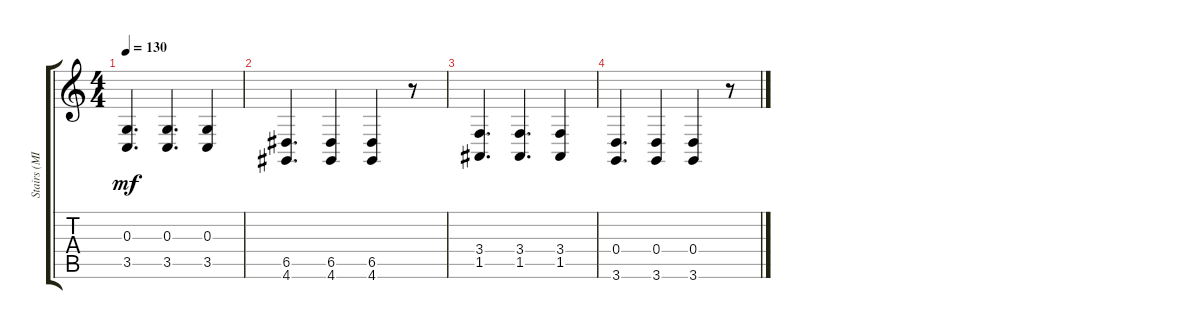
\track ("Stairs (MIDI)" "Stairs (MI") {instrument harpsichord}
\staff {score tabs}
\tuning (E4 B3 G3 D3 A2 E2) {hide}
\ts (4 4)
\tempo 130
\clef g2
\ks c
(0.3 3.5).4{d dy mf} (0.3 3.5).4{d} (0.3 3.5).4 |
(6.5 4.6).4{d} (6.5 4.6).4 (6.5 4.6).4 r.8 |
(3.4 1.5).4{d} (3.4 1.5).4{d} (3.4 1.5).4 |
(0.4 3.6).4{d} (0.4 3.6).4 (0.4 3.6).4 r.8
